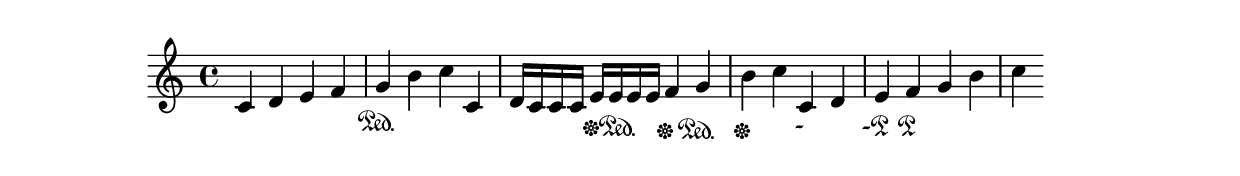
\version "2.1.22"
\header
{
    texidoc = "The standard piano pedals style comes with Ped symbols.
The pedal string can be also tuned, for example, to a shorter tilde/P variant
at the end of the melody."

}

\score{
    \context Staff \notes\relative c'{
        c4 d e f g
        \sustainDown b c
        c, d16[  c  c c]  e[ e \sustainUp \sustainDown e e ] f4 \sustainUp 
        g\sustainDown  b \sustainUp c 
        \set Staff.pedalSustainStrings = #'("-" "-P" "P")
        \override Staff.SustainPedal   #'padding = #-2
        c, \sustainDown d e \sustainUp \sustainDown f
        \sustainUp g b c
    }
}
